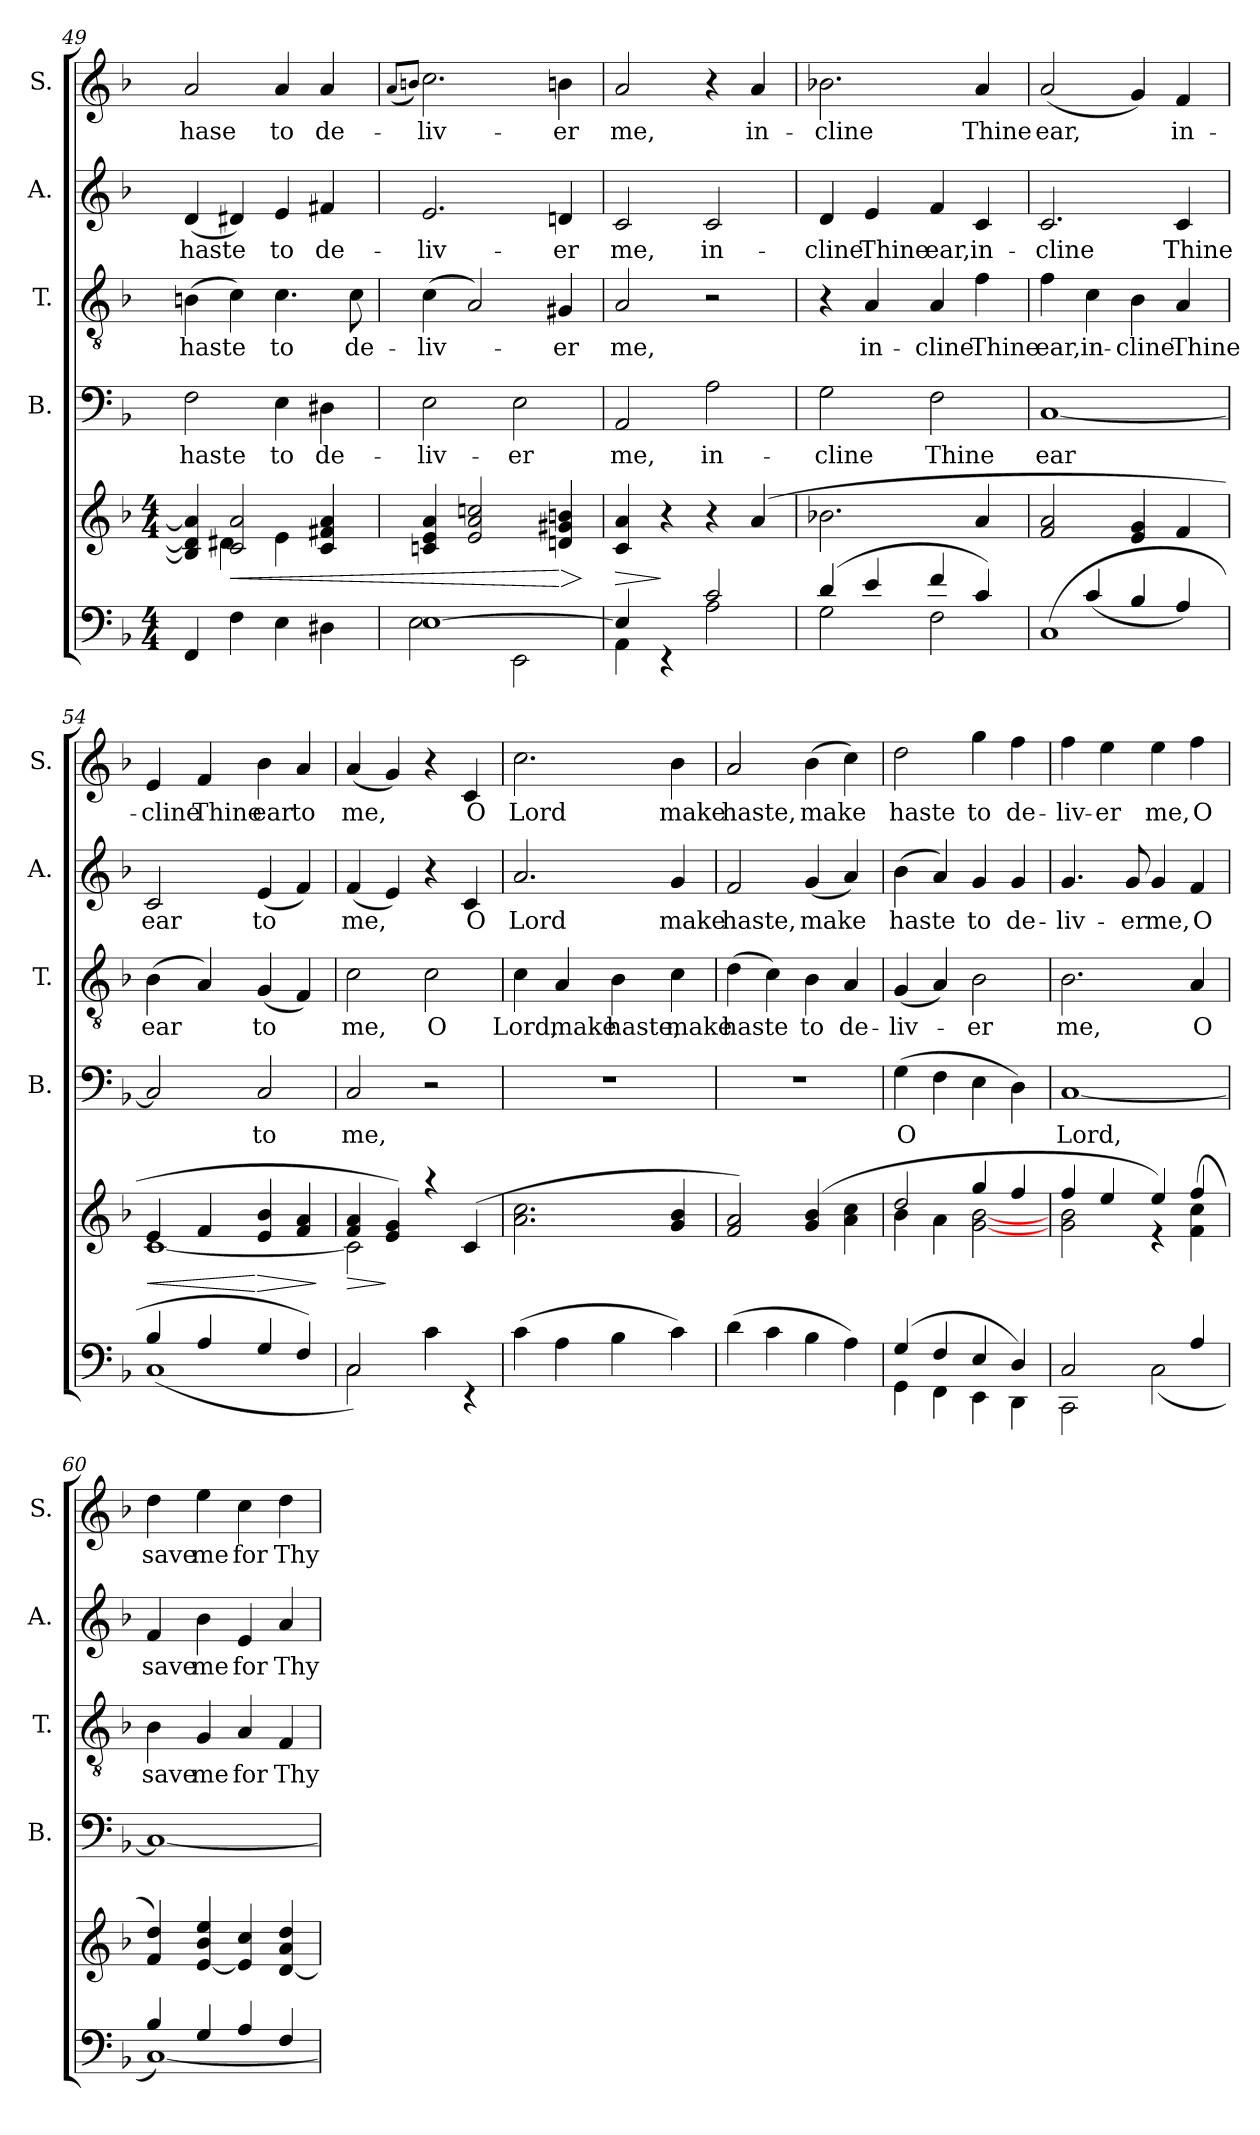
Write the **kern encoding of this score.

**kern	**kern	**dynam	**kern	**text	**kern	**text	**kern	**text	**kern	**text
*part6	*part5	*part5	*part4	*part4	*part3	*part3	*part2	*part2	*part1	*part1
*staff6	*staff5	*staff5	*staff4	*staff4	*staff3	*staff3	*staff2	*staff2	*staff1	*staff1
*	*	*	*I"B.	*	*I"T.	*	*I"A.	*	*I"S.	*
*	*	*	*I'B.	*	*I'T.	*	*I'A.	*	*I'S.	*
*clefF4	*clefG2	*	*clefF4	*	*clefGv2	*	*clefG2	*	*clefG2	*
*k[b-]	*k[b-]	*	*k[b-]	*	*k[b-]	*	*k[b-]	*	*k[b-]	*
*F:	*F:	*	*F:	*	*F:	*	*F:	*	*F:	*
*M4/4	*M4/4	*	*	*	*	*	*	*	*	*
=49	=49	=49	=49	=49	=49	=49	=49	=49	=49	=49
*	*^	*	*	*	*	*	*	*	*	*
!	!	!	!	!	!LO:LY:b	!	!LO:LY:b	!	!LO:LY:b	!	!LO:LY:b
4FF/	4B/] 4d/] 4a/]	4ryy	.	2F\	haste	(>4Bn\	haste	(<4d/	haste	2a/	hase
!	!	!	!LO:HP:b	!	!	!	!	!	!	!	!
4F\	2c/ 2a/	4d#X\	<	.	.	4c\)	.	4d#X/)	.	.	.
!	!	!	!	!	!LO:LY:b	!	!LO:LY:b	!	!LO:LY:b	!	!LO:LY:b
4E\	.	4e\	.	4E\	to	4.c\	to	4e/	to	4a/	to
!	!	!	!	!	!LO:LY:b	!	!	!	!LO:LY:b	!	!LO:LY:b
4D#X\	4c/ 4f#X/ 4a/	4ryy	.	4D#X\	de-	.	.	4f#X/	de-	4a/	de-
!	!	!	!	!	!	!	!LO:LY:b	!	!	!	!
.	.	.	.	.	.	8c\	de-	.	.	.	.
*	*v	*v	*	*	*	*	*	*	*	*	*
=50	=50	=50	=50	=50	=50	=50	=50	=50	=50	=50
.	.	.	.	.	.	.	.	.	(>8qa/L	.
.	.	.	.	.	.	.	.	.	8qbn/J)	.
*^	*	*	*	*	*	*	*	*	*	*
!	!	!	!	!	!LO:LY:b	!	!LO:LY:b	!	!LO:LY:b	!	!LO:LY:b
[<1E	2E\	4cn/ 4e/ 4a/	.	2E\	-liv-	(>4c\	-liv-	2.e/	-liv-	2.cc\	-liv-
.	.	2e/ 2a/ 2ccn/	.	.	.	2A/)	.	.	.	.	.
!	!	!	!	!	!LO:LY:b	!	!	!	!	!	!
.	2EE\	.	.	2E\	-er	.	.	.	.	.	.
!	!	!	!LO:HP:n=1:b	!	!	!	!LO:LY:b	!	!LO:LY:b	!	!LO:LY:b
.	.	4dn/ 4g#X/ 4bn/	[ >	.	.	4G#X/	-er	4dn/	-er	4bn\	-er
*v	*v	*	*	*	*	*	*	*	*	*	*
.	.	]	.	.	.	.	.	.	.	.
!!LO:LB:g=z
=51	=51	=51	=51	=51	=51	=51	=51	=51	=51	=51
*^	*	*	*	*	*	*	*	*	*	*
!	!	!	!LO:HP:b	!	!LO:LY:b	!	!LO:LY:b	!	!LO:LY:b	!	!LO:LY:b
4E/]	4AA\	4c/ 4a/	>	2AA/	me,	2A/	me,	2c/	me,	2a/	me,
4ryy	4rEE	4r	]	.	.	.	.	.	.	.	.
!	!	!	!	!	!LO:LY:b	!	!	!	!LO:LY:b	!	!
2c/	2A\	4r	.	2A\	in-	2r	.	2c/	in-	4r	.
!	!	!	!	!	!	!	!	!	!	!	!LO:LY:b
.	.	(4a/	.	.	.	.	.	.	.	4a/	in-
=52	=52	=52	=52	=52	=52	=52	=52	=52	=52	=52	=52
!	!	!	!	!	!LO:LY:b	!	!	!	!LO:LY:b	!	!LO:LY:b
(4d/	2G\	2.b-X\	.	2G\	-cline	4r	.	4d/	-cline	2.b-X\	-cline
!	!	!	!	!	!	!	!LO:LY:b	!	!LO:LY:b	!	!
4e/	.	.	.	.	.	4A/	in-	4e/	Thine	.	.
!	!	!	!	!	!LO:LY:b	!	!LO:LY:b	!	!LO:LY:b	!	!
4f/	2F\	.	.	2F\	Thine	4A/	-cline	4f/	ear,	.	.
!	!	!	!	!	!	!	!LO:LY:b	!	!LO:LY:b	!	!LO:LY:b
4c/)	.	4a/	.	.	.	4f\	Thine	4c/	in-	4a/	Thine
=53	=53	=53	=53	=53	=53	=53	=53	=53	=53	=53	=53
!	!	!	!	!	!LO:LY:b	!	!LO:LY:b	!	!LO:LY:b	!	!LO:LY:b
(<1C	4ryy	2f/ 2a/	.	[<1C	ear	4f\	ear,	2.c/	-cline	(<2a/	ear,
!	!	!	!	!	!	!	!LO:LY:b	!	!	!	!
.	(4c/	.	.	.	.	4c\	in-	.	.	.	.
!	!	!	!	!	!	!	!LO:LY:b	!	!	!	!
.	4B-/	4e/ 4g/	.	.	.	4B-\	-cline	.	.	4g/)	.
!	!	!	!	!	!	!	!LO:LY:b	!	!LO:LY:b	!	!LO:LY:b
.	4A/)	4f/	.	.	.	4A/	Thine	4c/	Thine	4f/	in-
=54	=54	=54	=54	=54	=54	=54	=54	=54	=54	=54	=54
!	!	!	!LO:HP:b	!	!	!	!LO:LY:b	!	!LO:LY:b	!	!LO:LY:b
*	*	*^	*	*	*	*	*	*	*	*	*
(4B-/	(<1C)	4e/	[>1c	<	2C/]	.	(>4B-\	ear	2c/	ear	4e/	-cline
!	!	!	!	!	!	!	!	!	!	!	!	!LO:LY:b
4A/	.	4f/	.	.	.	.	4A/)	.	.	.	4f/	Thine
!	!	!	!	!LO:HP:n=1:b	!	!LO:LY:b	!	!LO:LY:b	!	!LO:LY:b	!	!LO:LY:b
4G/	.	4e/ 4b-/	.	[ >	2C/	to	(<4G/	to	(<4e/	to	4b-\	ear
!	!	!	!	!	!	!	!	!	!	!	!	!LO:LY:b
4F/)	.	4f/ 4a/	.	.	.	.	4F/)	.	4f/)	.	4a/	to
*v	*v	*	*	*	*	*	*	*	*	*	*	*
*	*v	*v	*	*	*	*	*	*	*	*	*
.	.	]	.	.	.	.	.	.	.	.
!!LO:PB:g=z
=55	=55	=55	=55	=55	=55	=55	=55	=55	=55	=55
*^	*	*	*	*	*	*	*	*	*	*
!	!	!	!LO:HP:b	!	!LO:LY:b	!	!LO:LY:b	!	!LO:LY:b	!	!LO:LY:b
*	*	*^	*	*	*	*	*	*	*	*	*
2C/)	2C\	4f/ 4a/	2c\]	>	2C/	me,	2c\	me,	(<4f/	me,	(<4a/	me,
.	.	4e/ 4g/)	.	]	.	.	.	.	4e/)	.	4g/)	.
!	!	!	!	!	!	!	!	!LO:LY:b	!	!	!	!
2ryy	4c\	4raa	2ryy	.	2r	.	2c\	O	4r	.	4r	.
!	!	!	!	!	!	!	!	!	!	!LO:LY:b	!	!LO:LY:b
.	4rEE	(4c/	.	.	.	.	.	.	4c/	O	4c/	O
*	*	*v	*v	*	*	*	*	*	*	*	*	*
=56	=56	=56	=56	=56	=56	=56	=56	=56	=56	=56	=56
!	!	!	!	!	!	!	!LO:LY:b	!	!LO:LY:b	!	!LO:LY:b
*v	*v	*	*	*	*	*	*	*	*	*	*
(>4c\	2.a\ 2.cc\	.	1r	.	4c\	Lord,	2.a/	Lord	2.cc\	Lord
!	!	!	!	!	!	!LO:LY:b	!	!	!	!
4A\	.	.	.	.	4A/	make	.	.	.	.
!	!	!	!	!	!	!LO:LY:b	!	!	!	!
4B-\	.	.	.	.	4B-\	haste,	.	.	.	.
!	!	!	!	!	!	!LO:LY:b	!	!LO:LY:b	!	!LO:LY:b
4c\)	4g/ 4b-/	.	.	.	4c\	make	4g/	make	4b-\	make
=57	=57	=57	=57	=57	=57	=57	=57	=57	=57	=57
!	!	!	!	!	!	!LO:LY:b	!	!LO:LY:b	!	!LO:LY:b
(>4d\	2f/ 2a/)	.	1r	.	(>4d\	haste	2f/	haste,	2a/	haste,
4c\	.	.	.	.	4c\)	.	.	.	.	.
!	!	!	!	!	!	!LO:LY:b	!	!LO:LY:b	!	!LO:LY:b
4B-\	(4g/ 4b-/	.	.	.	4B-\	to	(<4g/	make	(>4b-\	make
!	!	!	!	!	!	!LO:LY:b	!	!	!	!
4A\)	4a\ 4cc\	.	.	.	4A/	de-	4a/)	.	4cc\)	.
=58	=58	=58	=58	=58	=58	=58	=58	=58	=58	=58
*^	*^	*	*	*	*	*	*	*	*	*
!	!	!	!	!	!	!LO:LY:b	!	!LO:LY:b	!	!LO:LY:b	!	!LO:LY:b
(4G/	4GG\	2dd/	4b-\	.	(>4G\	O	(<4G/	-liv-	(>4b-\	haste	2dd\	haste
4F/	4FF\	.	4a\	.	4F\	.	4A/)	.	4a/)	.	.	.
!	!	!	!	!	!	!	!	!LO:LY:b	!	!LO:LY:b	!	!LO:LY:b
4E/	4EE\	4gg/	[<2g\ [<2b-\	.	4E\	.	2B-\	-er	4g/	to	4gg\	to
!	!	!	!	!	!	!	!	!	!	!LO:LY:b	!	!LO:LY:b
4D/)	4DD\	4ff/	.	.	4D\)	.	.	.	4g/	de-	4ff\	de-
!!LO:LB:g=z
=59	=59	=59	=59	=59	=59	=59	=59	=59	=59	=59	=59	=59
*	*^	*	*	*	*	*	*	*	*	*	*	*
!	!	!	!	!	!	!	!LO:LY:b	!	!LO:LY:b	!	!LO:LY:b	!	!LO:LY:b
2C/	2CC\	2.ryy	2g\ 2b-\	4ff/	.	[<1C	Lord,	2.B-\	me,	4.g/	-liv-	4ff\	-liv-
!	!	!	!	!	!	!	!	!	!	!	!	!	!LO:LY:b
.	.	.	.	4ee/	.	.	.	.	.	.	.	4ee\	-er
!	!	!	!	!	!	!	!	!	!	!	!LO:LY:b	!	!
.	.	.	.	.	.	.	.	.	.	8g/	-er	.	.
!	!	!	!	!	!	!	!	!	!	!	!LO:LY:b	!	!LO:LY:b
2ryy	(<2C\	.	4re	4ee/)	.	.	.	.	.	4g/	me,	4ee\	me,
!	!	!	!	!	!	!	!	!	!LO:LY:b	!	!LO:LY:b	!	!LO:LY:b
.	.	4A/	(4f\ 4cc\	4ff/	.	.	.	4A/	O	4f/	O	4ff\	O
=60	=60	=60	=60	=60	=60	=60	=60	=60	=60	=60	=60	=60	=60
!	!	!	!	!	!	!	!	!	!LO:LY:b	!	!LO:LY:b	!	!LO:LY:b
*	*v	*v	*	*	*	*	*	*	*	*	*	*	*
*	*	*v	*v	*	*	*	*	*	*	*	*	*
4B-/	[<1C)	4f/ 4dd/)	.	1C_	.	4B-\	save	4f/	save	4dd\	save
!	!	!	!	!	!	!	!LO:LY:b	!	!LO:LY:b	!	!LO:LY:b
4G/	.	[<4e/ 4b-/ 4ee/	.	.	.	4G/	me	4b-\	me	4ee\	me
!	!	!	!	!	!	!	!LO:LY:b	!	!LO:LY:b	!	!LO:LY:b
4A/	.	4e/] 4cc/	.	.	.	4A/	for	4e/	for	4cc\	for
!	!	!	!	!	!	!	!LO:LY:b	!	!LO:LY:b	!	!LO:LY:b
4F/	.	[<4d/ 4a/ 4dd/	.	.	.	4F/	Thy	4a/	Thy	4dd\	Thy
*v	*v	*	*	*	*	*	*	*	*	*	*
=	=	=	=	=	=	=	=	=	=	=
*-	*-	*-	*-	*-	*-	*-	*-	*-	*-	*-
